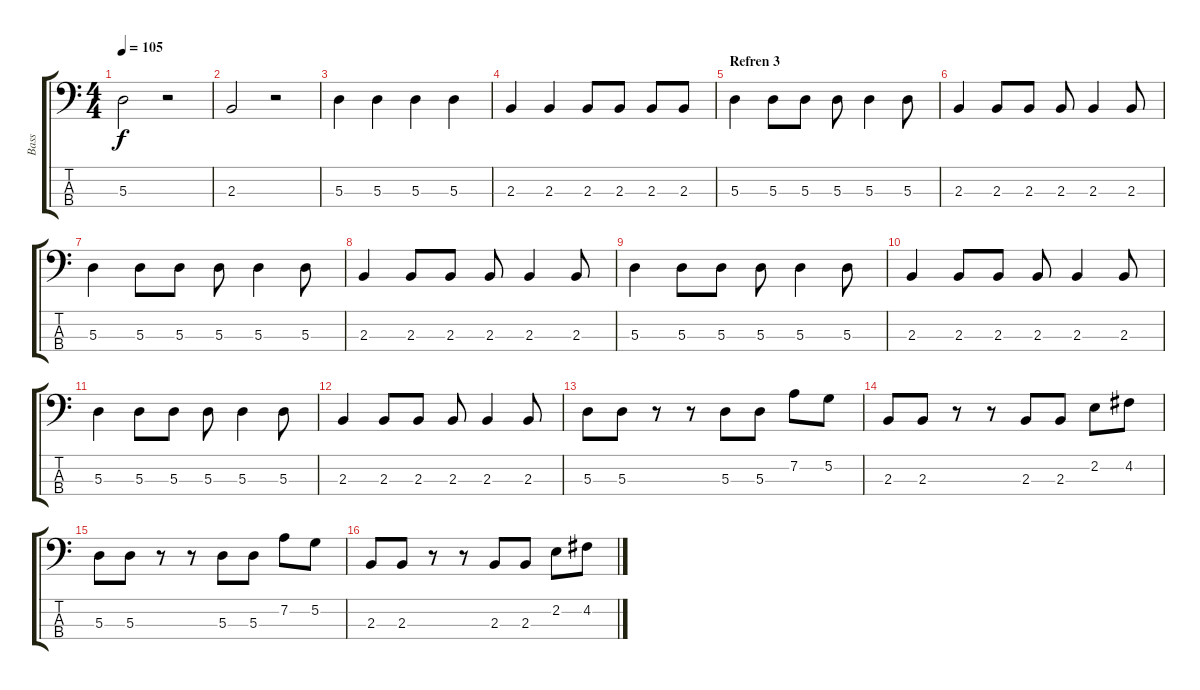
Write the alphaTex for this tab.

\track ("Bass" "Bass") {instrument electricbasspick}
\staff {score tabs}
\tuning (G2 D2 A1 E1) {hide}
\ts (4 4)
\tempo 105
\clef f4
\ks c
5.3.2{dy f} r.2 |
2.3.2 r.2 |
5.3.4 5.3.4 5.3.4 5.3.4 |
2.3.4 2.3.4 2.3.8 2.3.8 2.3.8 2.3.8 |
\section ("" "Refren 3")
5.3.4 5.3.8 5.3.8 5.3.8 5.3.4 5.3.8 |
2.3.4 2.3.8 2.3.8 2.3.8 2.3.4 2.3.8 |
5.3.4 5.3.8 5.3.8 5.3.8 5.3.4 5.3.8 |
2.3.4 2.3.8 2.3.8 2.3.8 2.3.4 2.3.8 |
5.3.4 5.3.8 5.3.8 5.3.8 5.3.4 5.3.8 |
2.3.4 2.3.8 2.3.8 2.3.8 2.3.4 2.3.8 |
5.3.4 5.3.8 5.3.8 5.3.8 5.3.4 5.3.8 |
2.3.4 2.3.8 2.3.8 2.3.8 2.3.4 2.3.8 |
5.3.8 5.3.8 r.8 r.8 5.3.8 5.3.8 7.2.8 5.2.8 |
2.3.8 2.3.8 r.8 r.8 2.3.8 2.3.8 2.2.8 4.2.8 |
5.3.8 5.3.8 r.8 r.8 5.3.8 5.3.8 7.2.8 5.2.8 |
2.3.8 2.3.8 r.8 r.8 2.3.8 2.3.8 2.2.8 4.2.8
